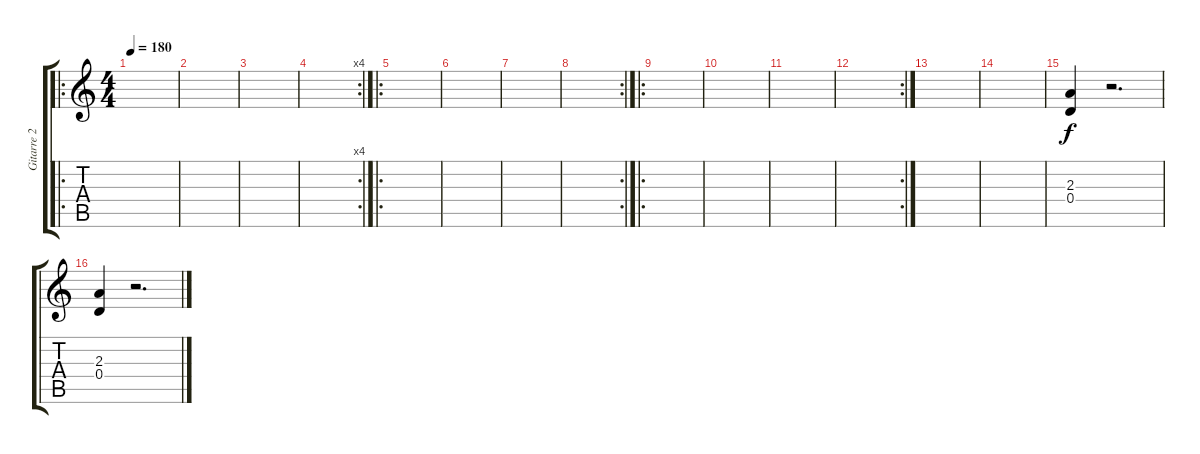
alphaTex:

\track ("Gitarre 2" "Gitarre 2") {instrument overdrivenguitar}
\staff {score tabs}
\tuning (E4 B3 G3 D3 A2 E2) {hide}
\ro
\ts (4 4)
\tempo 180
\clef g2
\ks c
|
|
|
\rc 4
|
\ro
|
|
|
\rc 2
|
\ro
|
|
|
\rc 2
|
|
|
(2.3 0.4).4 r.2{d} |
(2.3 0.4).4 r.2{d}
